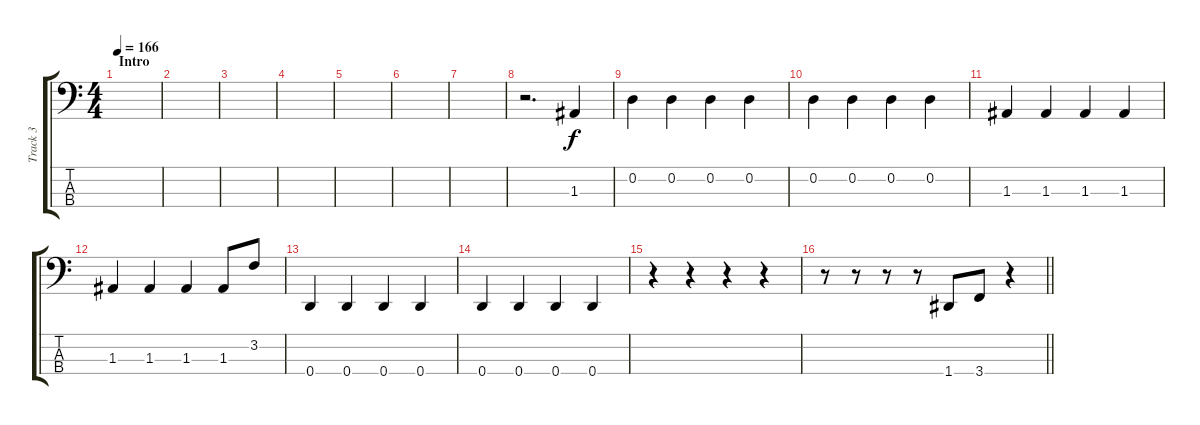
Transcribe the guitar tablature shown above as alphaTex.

\track ("Track 3" "Track 3") {instrument electricbasspick}
\staff {score tabs}
\tuning (G2 D2 A1 D1) {hide}
\ts (4 4)
\section ("" "Intro")
\tempo 166
\clef f4
\ks c
|
|
|
|
|
|
|
r.2{d} 1.3.4 |
0.2.4 0.2.4 0.2.4 0.2.4 |
0.2.4 0.2.4 0.2.4 0.2.4 |
1.3.4 1.3.4 1.3.4 1.3.4 |
1.3.4 1.3.4 1.3.4 1.3.8 3.2.8 |
0.4.4 0.4.4 0.4.4 0.4.4 |
0.4.4 0.4.4 0.4.4 0.4.4 |
r.4 r.4 r.4 r.4 |
\barLineRight lightlight
r.8 r.8 r.8 r.8 1.4.8 3.4.8 r.4
